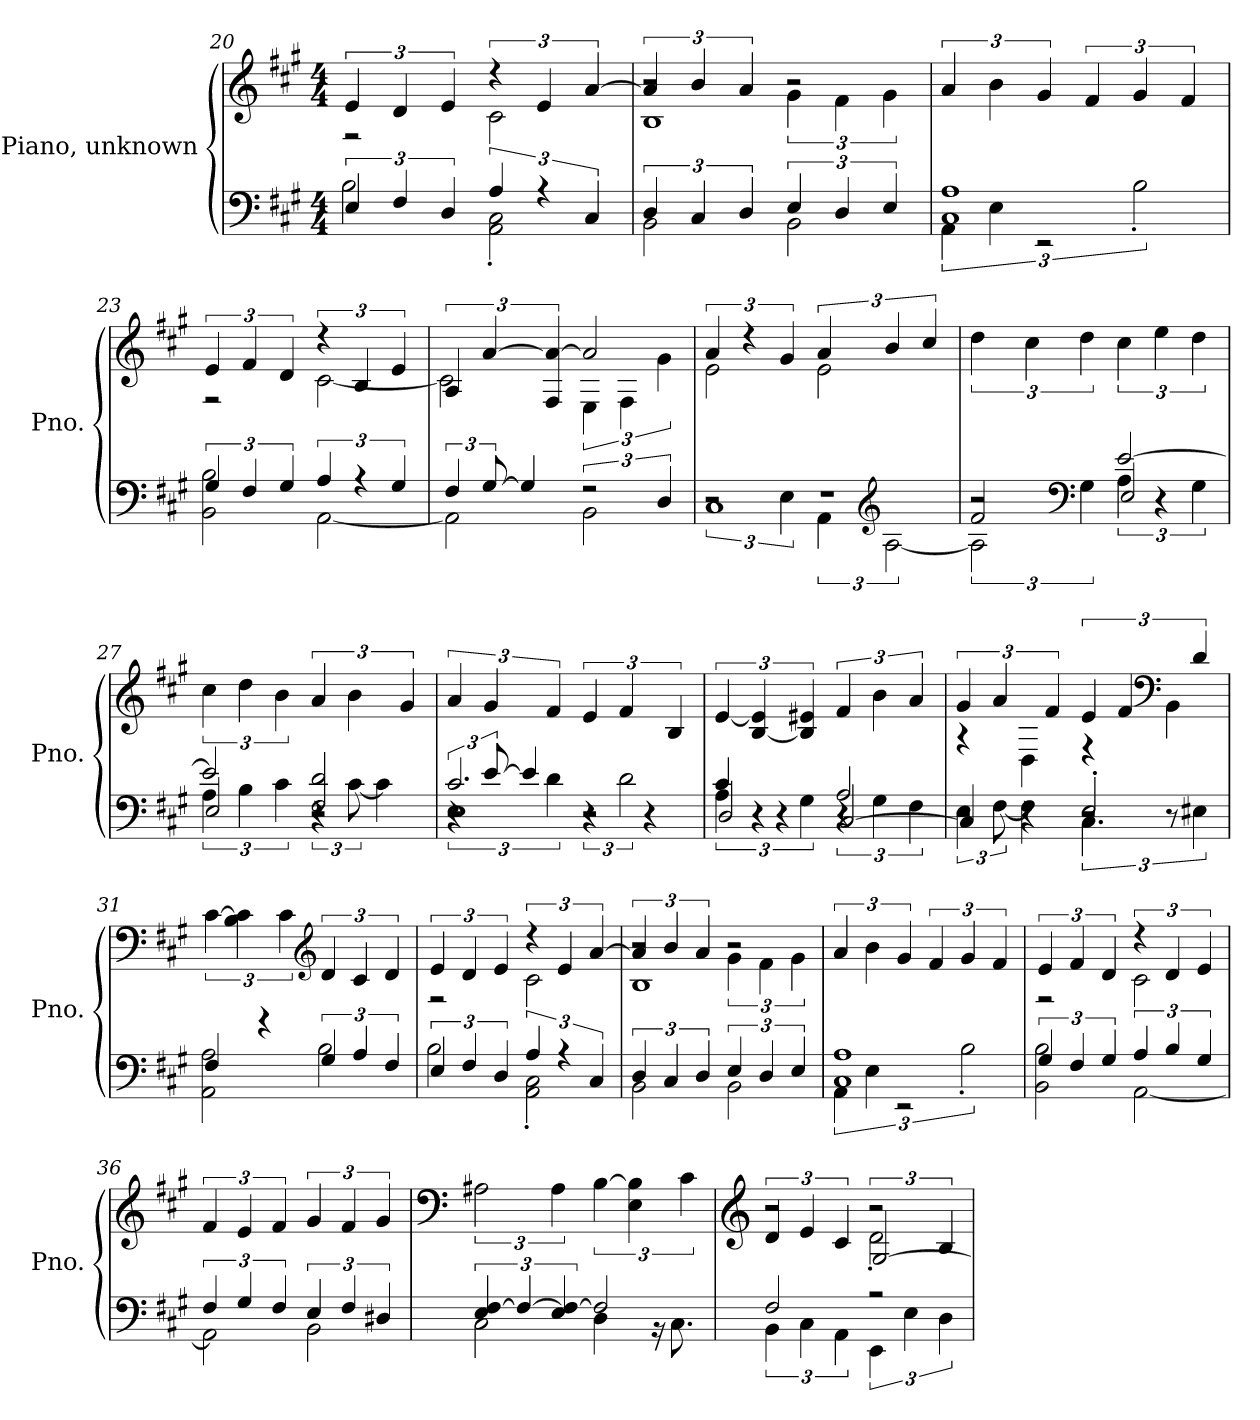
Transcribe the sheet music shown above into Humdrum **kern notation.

**kern	**kern
*part1	*part1
*staff2	*staff1
*I"Piano, unknown	*
*I'Pno.	*
*clefF4	*clefG2
*k[f#c#g#]	*k[f#c#g#]
*M4/4	*M4/4
=20	=20
*^	*^
6E/	2B\	6e/	2r
6F#/	.	6d/	.
6D/	.	6e/	.
6A/	2AA\' 2C#\'	6r	2c#\
6r	.	6e/	.
6C#/	.	[6a/	.
=21	=21	=21	=21
*	*	*	*^
6D/	2BB\	6a/]	2r	1B
6C#/	.	6b/	.	.
6D/	.	6a/	.	.
6E/	2BB\	2r	6g#\	.
6D/	.	.	6f#\	.
6E/	.	.	6g#\	.
*	*	*v	*v	*v
=22	=22	=22
1C# 1A	6AA\	6a/
.	6E\	6b\
.	3r	6g#/
.	.	6f#/
.	3B'\	6g#/
.	.	6f#/
=23	=23	=23
*	*	*^
6G#/	2BB\ 2B\	6e/	2r
6F#/	.	6f#/	.
6G#/	.	6d/	.
6A/	[2AA\	6r	[2c#\
6r	.	6B/	.
6G#/	.	6e/	.
!!LO:LB:g=z	!!
=24	=24	=24	=24
6F#/	2AA\]	6A/	2c#\]
[12G#/	.	[6a/	.
4G#/]	.	.	.
.	.	6F#/ 6a/_	.
3r	2BB\	2a/]	6E\
.	.	.	6F#\
6D/	.	.	6g#\
=25	=25	=25	=25
*	*^	*	*
1r	3r	1C#	6a/	2e\
.	.	.	6r	.
.	6E\	.	6g#/	.
.	6AA\	.	6a/	2e\
*clefG2	*	*	*	*
.	[3A\	.	6b/	.
.	.	.	6cc#/	.
*	*	*	*v	*v
=26	=26	=26	=26
2r	3A\]	2f#/	6dd\
.	.	.	6cc#\
*clefF4	*	*	*
.	6G#\	.	6dd\
[2e/	6A\	2E/	6cc#\
.	6r	.	6ee\
.	6G#\	.	6dd\
=27	=27	=27	=27
2e/]	6A\	2E/	6cc#\
.	6B\	.	6dd\
.	6c#\	.	6b\
2r	6r	2F#/ 2d/	6a/
.	[12c#\	.	6b\
.	4c#\]	.	.
.	.	.	6g#/
!!LO:PB:g=z
=28	=28	=28	=28
*	*	*^	*
6r	3r	2.c#/	1E	6a/
[12e/	.	.	.	6g#/
4e/]	.	.	.	.
.	6d\	.	.	6f#/
2r	6r	.	.	6e/
.	3d\	.	.	6f#/
.	.	4r	.	.
.	.	.	.	6B/
*	*	*v	*v	*
=29	=29	=29	=29
4c#/	6A\	2D/	[6e/
.	6r	.	[6B/ 6e/]
4r	.	.	.
.	6G#\	.	6B/] 6e#X/
2A/	6r	[2C#/	6f#/
.	6G#\	.	6b\
.	6F#\	.	6a/
=30	=30	=30	=30
*	*	*	*^
2r	6E\	4C#/]	6g#/	4r
.	[12F#\	.	6a/	.
.	4F#\]	4r	.	4D\
.	.	.	6f#/	.
2E'/	6.C#\	2r	6e/	4r
.	.	.	6f#/	.
*	*	*	*clefF4	*
.	12r	.	.	4BB\
.	6E#X\	.	6d/	.
*	*v	*v	*	*
*	*	*v	*v
=31	=31	=31
4F#/	2AA\ 2A\	[6c#\
.	.	6B\ 6c#\]
4r	.	.
.	.	6c#\
*	*	*clefG2
6G#/	2B\	6d/
6A/	.	6c#/
6F#/	.	6d/
!!LO:LB:g=z
=32	=32	=32
*	*	*^
6E/	2B\	6e/	2r
6F#/	.	6d/	.
6D/	.	6e/	.
6A/	2AA\' 2C#\'	6r	2c#\
6r	.	6e/	.
6C#/	.	[6a/	.
=33	=33	=33	=33
*	*	*	*^
6D/	2BB\	6a/]	2r	1B
6C#/	.	6b/	.	.
6D/	.	6a/	.	.
6E/	2BB\	2r	6g#\	.
6D/	.	.	6f#\	.
6E/	.	.	6g#\	.
*	*	*v	*v	*v
=34	=34	=34
1C# 1A	6AA\	6a/
.	6E\	6b\
.	3r	6g#/
.	.	6f#/
.	3B'\	6g#/
.	.	6f#/
=35	=35	=35
*	*	*^
6G#/	2BB\ 2B\	6e/	2r
6F#/	.	6f#/	.
6G#/	.	6d/	.
6A/	[2AA\	6r	2c#\
6B/	.	6d/	.
6G#/	.	6e/	.
*	*	*v	*v
=36	=36	=36
6F#/	2AA\]	6f#/
6G#/	.	6e/
6F#/	.	6f#/
6E/	2BB\	6g#/
6F#/	.	6f#/
6D#X/	.	6g#/
!!LO:LB:g=z
=37	=37	=37
*	*	*clefF4
6E/ [6F#/	2C#\	3A#X\
6F#/_	.	.
6E/ 6F#/_	.	6A#\
2F#/]	4D\	[6B\
.	.	6E\ 6B\]
.	16r	.
.	8.C#\	.
.	.	6c#\
=38	=38	=38
*	*	*clefG2
*	*	*^
*	*	*	*^
2F#/	6BB\	6d/	2r	2r
.	6C#\	6e/	.	.
.	6AA\	6c#/	.	.
2r	6EE\	3r	2d'\	[2G#/
.	6E\	.	.	.
.	6D\	6B/	.	.
*v	*v	*	*	*
*	*v	*v	*v
=	=
*-	*-
